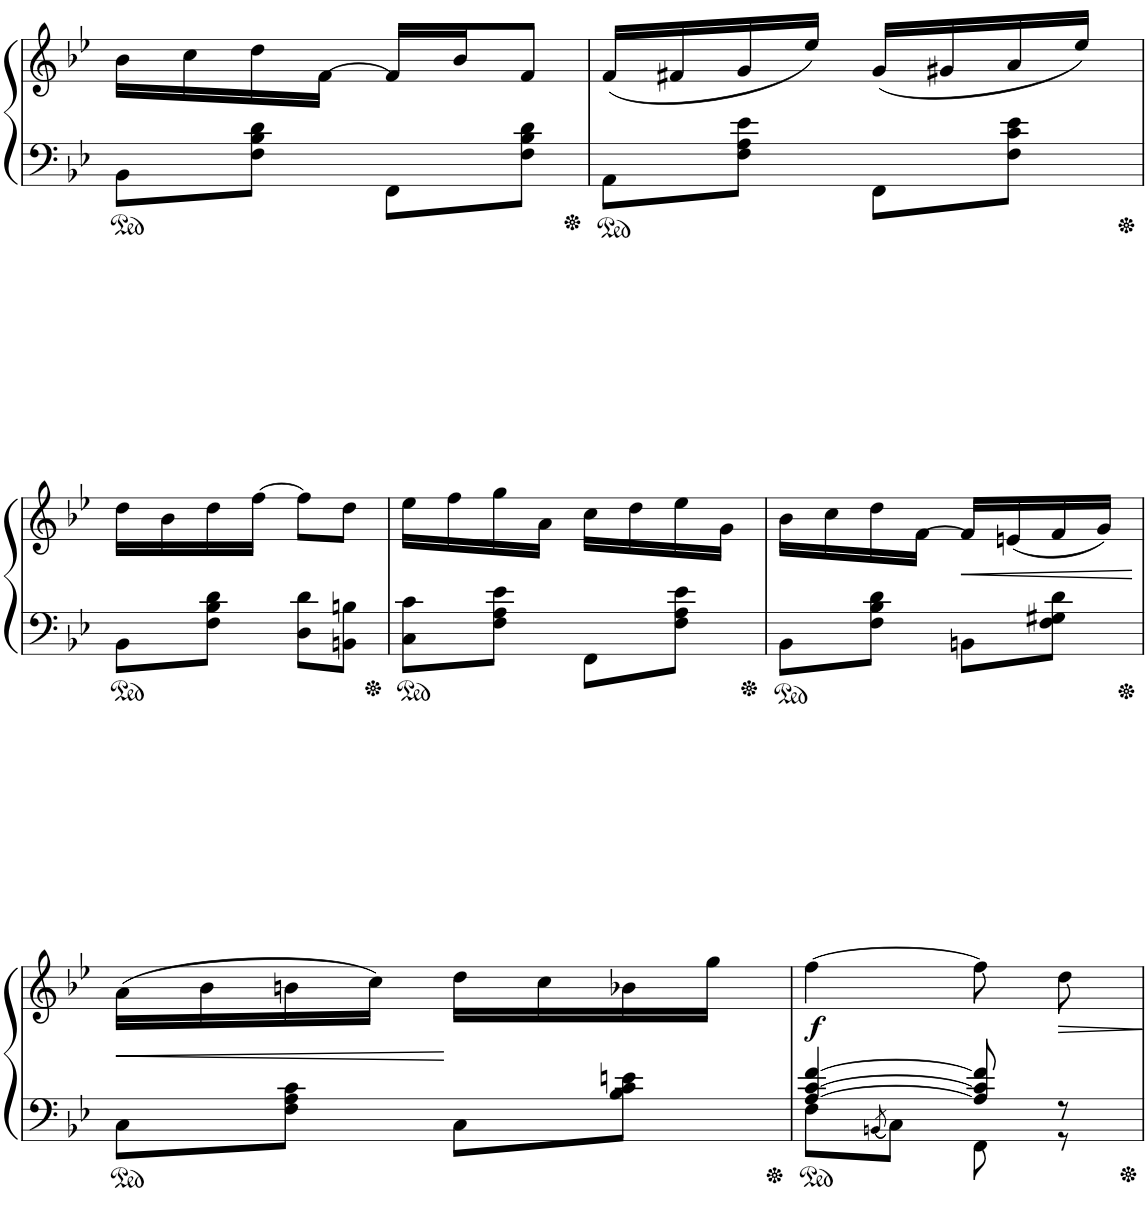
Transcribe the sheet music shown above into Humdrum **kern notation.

**kern	**kern	**dynam
*part1	*part1	*part1
*staff2	*staff1	*staff1/2
*I"Piano	*	*
*I'Pno	*	*
!!LO:PB:g=z
*clefF4	*clefG2	*
*k[b-e-]	*k[b-e-]	*
*M2/4	*M2/4	*
=40	=40	=40
8BB-\L	16b-\LL	.
.	16cc\	.
8F\ 8B-\ 8d\J	16dd\	.
.	[16f\JJ	.
8FF\L	16f/LL]	.
.	16b-/J	.
8F\ 8B-\ 8d\J	8f/J	.
=41	=41	=41
8AA\L	(16f/LL	.
.	16f#X/	.
8F\ 8A\ 8e-\J	16g/	.
.	16ee-/JJ)	.
8FF\L	(16g/LL	.
.	16g#X/	.
8F\ 8c\ 8e-\J	16a/	.
.	16ee-/JJ)	.
!!LO:LB:g=z
=42	=42	=42
8BB-\L	16dd\LL	.
.	16b-\	.
8F\ 8B-\ 8d\J	16dd\	.
.	[16ff\JJ	.
8D\ 8d\L	8ff\L]	.
8BBn\ 8Bn\J	8dd\J	.
=43	=43	=43
8C\ 8c\L	16ee-\LL	.
.	16ff\	.
8F\ 8A\ 8e-\J	16gg\	.
.	16a\JJ	.
8FF\L	16cc\LL	.
.	16dd\	.
8F\ 8A\ 8e-\J	16ee-\	.
.	16g\JJ	.
=44	=44	=44
8BB-\L	16b-\LL	.
.	16cc\	.
8F\ 8B-\ 8d\J	16dd\	.
.	[16f\JJ	.
!	!	!LO:HP:b
8BBn\L	16f/LL]	<
.	(16en/	.
8F\ 8G#X\ 8d\J	16f/	.
.	16g/JJ)	.
.	.	[
!!LO:LB:g=z
=45	=45	=45
!	!	!LO:HP:b
8C\L	(16a\LL	<
.	16b-\	.
8F\ 8A\ 8c\J	16bn\	.
.	16cc\JJ)	.
8C\L	16dd\LL	[
.	16cc\	.
8B-\ 8c\ 8en\J	16b-X\	.
.	16gg\JJ	.
=46	=46	=46
*^	*	*
!	!	!	!LO:DY:b
[4A/ [4c/ [4f/	8F\L	[4ff\	f
.	8qBBn/	.	.
.	8C\J	.	.
8A/] 8c/] 8f/]	8FF\	8ff\]	.
!	!	!	!LO:HP:b
8r	8r	8dd\	>
*v	*v	*	*
.	.	]
=	=	=
*-	*-	*-
